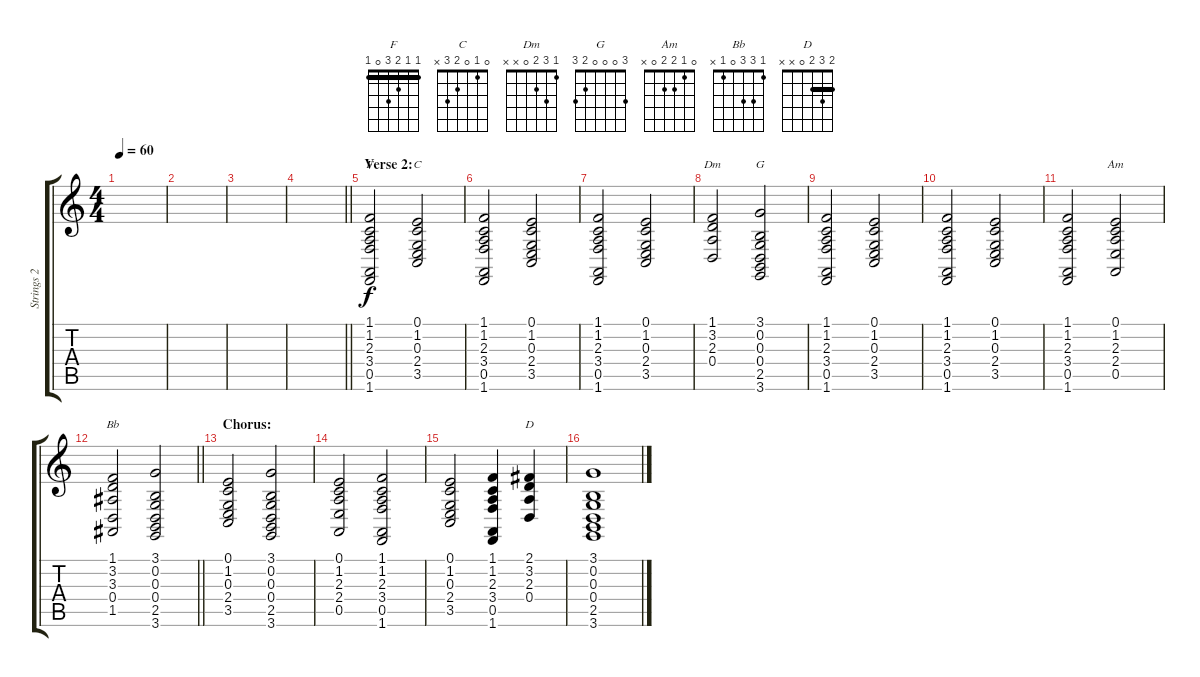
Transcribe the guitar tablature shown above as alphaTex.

\track ("Strings 2" "Strings 2") {instrument stringensemble1}
\staff {score tabs}
\tuning (E4 B3 G3 D3 A2 E2) {hide}
\chord ("F" 1 1 2 3 0 1) {barre 1}
\chord ("C" 0 1 0 2 3 x)
\chord ("Dm" 1 3 2 0 x x)
\chord ("G" 3 0 0 0 2 3)
\chord ("Am" 0 1 2 2 0 x)
\chord ("Bb" 1 3 3 0 1 x)
\chord ("D" 2 3 2 0 x x) {barre 2}
\ts (4 4)
\section ("" "")
\tempo 60
\clef g2
\ks c
|
|
|
\barLineRight lightlight
|
\section ("" "Verse 2:")
(1.1 1.2 2.3 3.4 0.5 1.6).2{ch "F"} (0.1 1.2 0.3 2.4 3.5).2{ch "C"} |
(1.1 1.2 2.3 3.4 0.5 1.6).2 (0.1 1.2 0.3 2.4 3.5).2 |
(1.1 1.2 2.3 3.4 0.5 1.6).2 (0.1 1.2 0.3 2.4 3.5).2 |
(1.1 3.2 2.3 0.4).2{ch "Dm"} (3.1 0.2 0.3 0.4 2.5 3.6).2{ch "G"} |
(1.1 1.2 2.3 3.4 0.5 1.6).2 (0.1 1.2 0.3 2.4 3.5).2 |
(1.1 1.2 2.3 3.4 0.5 1.6).2 (0.1 1.2 0.3 2.4 3.5).2 |
(1.1 1.2 2.3 3.4 0.5 1.6).2 (0.1 1.2 2.3 2.4 0.5).2{ch "Am"} |
\barLineRight lightlight
(1.1 3.2 3.3 0.4 1.5).2{ch "Bb"} (3.1 0.2 0.3 0.4 2.5 3.6).2 |
\section ("" "Chorus:")
(0.1 1.2 0.3 2.4 3.5).2{volume 0} (3.1 0.2 0.3 0.4 2.5 3.6).2 |
(0.1 1.2 2.3 2.4 0.5).2 (1.1 1.2 2.3 3.4 0.5 1.6).2 |
(0.1 1.2 0.3 2.4 3.5).2 (1.1 1.2 2.3 3.4 0.5 1.6).4 (2.1 3.2 2.3 0.4).4{ch "D"} |
(3.1 0.2 0.3 0.4 2.5 3.6).1
